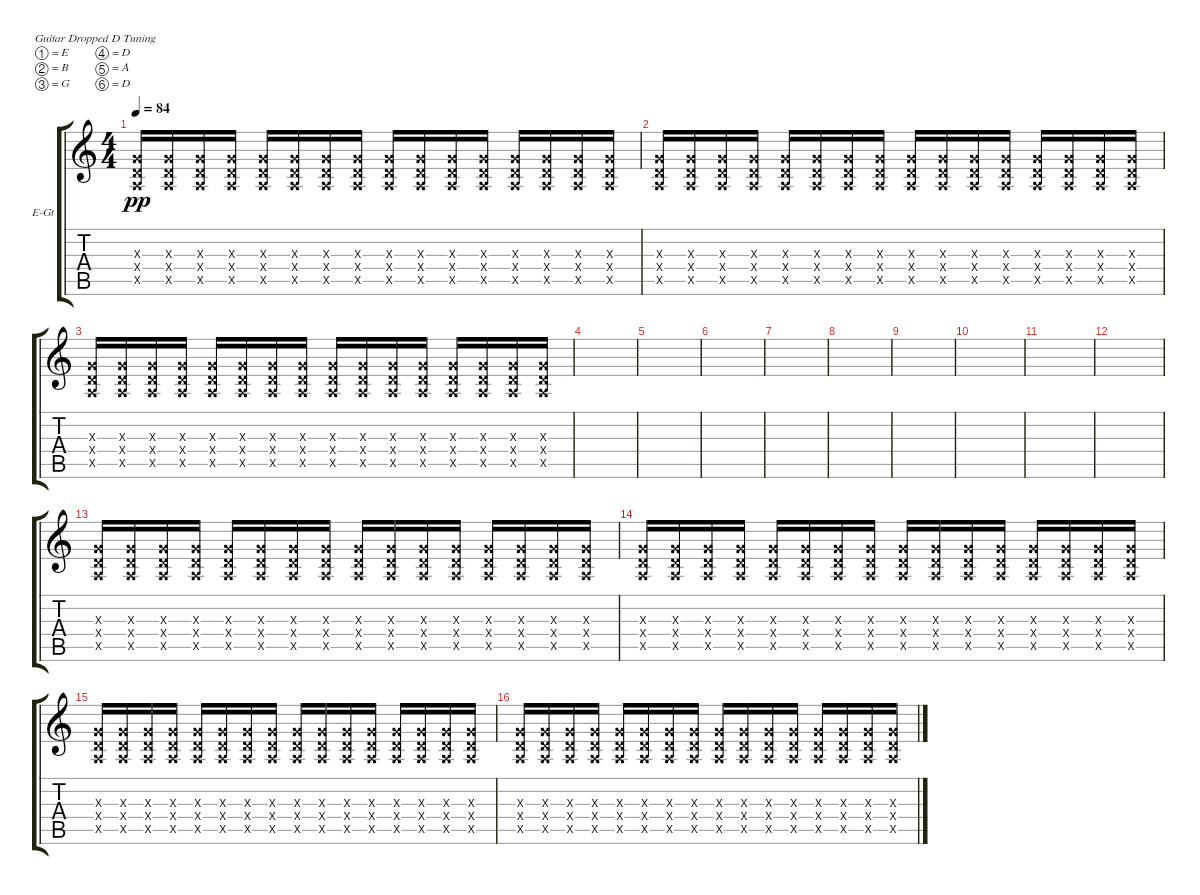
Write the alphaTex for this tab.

\defaultSystemsLayout 4
\bracketExtendMode groupsimilarinstruments
\firstSystemTrackNameOrientation horizontal
\otherSystemsTrackNameOrientation horizontal
\track ("Electric Guitar" "E-Gt") {instrument overdrivenguitar}
\staff {score tabs}
\tuning (E4 B3 G3 D3 A2 D2)
\ts (4 4)
\tempo 84
\clef g2
\scale
0.333333
\ks c
(0.5{x} 0.4{x} 0.3{x}).16{dy pp} (0.5{x} 0.4{x} 0.3{x}).16 (0.5{x} 0.4{x} 0.3{x}).16 (0.5{x} 0.4{x} 0.3{x}).16 (0.5{x} 0.4{x} 0.3{x}).16 (0.5{x} 0.4{x} 0.3{x}).16 (0.5{x} 0.4{x} 0.3{x}).16 (0.5{x} 0.4{x} 0.3{x}).16 (0.5{x} 0.4{x} 0.3{x}).16 (0.5{x} 0.4{x} 0.3{x}).16 (0.5{x} 0.4{x} 0.3{x}).16 (0.5{x} 0.4{x} 0.3{x}).16 (0.5{x} 0.4{x} 0.3{x}).16 (0.5{x} 0.4{x} 0.3{x}).16 (0.5{x} 0.4{x} 0.3{x}).16 (0.5{x} 0.4{x} 0.3{x}).16 |
\scale
0.333333 (0.5{x} 0.4{x} 0.3{x}).16 (0.5{x} 0.4{x} 0.3{x}).16 (0.5{x} 0.4{x} 0.3{x}).16 (0.5{x} 0.4{x} 0.3{x}).16 (0.5{x} 0.4{x} 0.3{x}).16 (0.5{x} 0.4{x} 0.3{x}).16 (0.5{x} 0.4{x} 0.3{x}).16 (0.5{x} 0.4{x} 0.3{x}).16 (0.5{x} 0.4{x} 0.3{x}).16 (0.5{x} 0.4{x} 0.3{x}).16 (0.5{x} 0.4{x} 0.3{x}).16 (0.5{x} 0.4{x} 0.3{x}).16 (0.5{x} 0.4{x} 0.3{x}).16 (0.5{x} 0.4{x} 0.3{x}).16 (0.5{x} 0.4{x} 0.3{x}).16 (0.5{x} 0.4{x} 0.3{x}).16 |
\scale
0.333333 (0.5{x} 0.4{x} 0.3{x}).16 (0.5{x} 0.4{x} 0.3{x}).16 (0.5{x} 0.4{x} 0.3{x}).16 (0.5{x} 0.4{x} 0.3{x}).16 (0.5{x} 0.4{x} 0.3{x}).16 (0.5{x} 0.4{x} 0.3{x}).16 (0.5{x} 0.4{x} 0.3{x}).16 (0.5{x} 0.4{x} 0.3{x}).16 (0.5{x} 0.4{x} 0.3{x}).16 (0.5{x} 0.4{x} 0.3{x}).16 (0.5{x} 0.4{x} 0.3{x}).16 (0.5{x} 0.4{x} 0.3{x}).16 (0.5{x} 0.4{x} 0.3{x}).16 (0.5{x} 0.4{x} 0.3{x}).16 (0.5{x} 0.4{x} 0.3{x}).16 (0.5{x} 0.4{x} 0.3{x}).16 |
\scale
0.333333 |
\scale
0.333333 |
\scale
0.333333 |
\scale
0.333333 |
\scale
0.333333 |
\scale
0.333333 |
\scale
0.333333 |
\scale
0.333333 |
\scale
0.333333 |
\scale
0.333333 (0.5{x} 0.4{x} 0.3{x}).16 (0.5{x} 0.4{x} 0.3{x}).16 (0.5{x} 0.4{x} 0.3{x}).16 (0.5{x} 0.4{x} 0.3{x}).16 (0.5{x} 0.4{x} 0.3{x}).16 (0.5{x} 0.4{x} 0.3{x}).16 (0.5{x} 0.4{x} 0.3{x}).16 (0.5{x} 0.4{x} 0.3{x}).16 (0.5{x} 0.4{x} 0.3{x}).16 (0.5{x} 0.4{x} 0.3{x}).16 (0.5{x} 0.4{x} 0.3{x}).16 (0.5{x} 0.4{x} 0.3{x}).16 (0.5{x} 0.4{x} 0.3{x}).16 (0.5{x} 0.4{x} 0.3{x}).16 (0.5{x} 0.4{x} 0.3{x}).16 (0.5{x} 0.4{x} 0.3{x}).16 |
\scale
0.333333 (0.5{x} 0.4{x} 0.3{x}).16 (0.5{x} 0.4{x} 0.3{x}).16 (0.5{x} 0.4{x} 0.3{x}).16 (0.5{x} 0.4{x} 0.3{x}).16 (0.5{x} 0.4{x} 0.3{x}).16 (0.5{x} 0.4{x} 0.3{x}).16 (0.5{x} 0.4{x} 0.3{x}).16 (0.5{x} 0.4{x} 0.3{x}).16 (0.5{x} 0.4{x} 0.3{x}).16 (0.5{x} 0.4{x} 0.3{x}).16 (0.5{x} 0.4{x} 0.3{x}).16 (0.5{x} 0.4{x} 0.3{x}).16 (0.5{x} 0.4{x} 0.3{x}).16 (0.5{x} 0.4{x} 0.3{x}).16 (0.5{x} 0.4{x} 0.3{x}).16 (0.5{x} 0.4{x} 0.3{x}).16 |
\scale
0.333333 (0.5{x} 0.4{x} 0.3{x}).16 (0.5{x} 0.4{x} 0.3{x}).16 (0.5{x} 0.4{x} 0.3{x}).16 (0.5{x} 0.4{x} 0.3{x}).16 (0.5{x} 0.4{x} 0.3{x}).16 (0.5{x} 0.4{x} 0.3{x}).16 (0.5{x} 0.4{x} 0.3{x}).16 (0.5{x} 0.4{x} 0.3{x}).16 (0.5{x} 0.4{x} 0.3{x}).16 (0.5{x} 0.4{x} 0.3{x}).16 (0.5{x} 0.4{x} 0.3{x}).16 (0.5{x} 0.4{x} 0.3{x}).16 (0.5{x} 0.4{x} 0.3{x}).16 (0.5{x} 0.4{x} 0.3{x}).16 (0.5{x} 0.4{x} 0.3{x}).16 (0.5{x} 0.4{x} 0.3{x}).16 |
\scale
0.333333 (0.5{x} 0.4{x} 0.3{x}).16 (0.5{x} 0.4{x} 0.3{x}).16 (0.5{x} 0.4{x} 0.3{x}).16 (0.5{x} 0.4{x} 0.3{x}).16 (0.5{x} 0.4{x} 0.3{x}).16 (0.5{x} 0.4{x} 0.3{x}).16 (0.5{x} 0.4{x} 0.3{x}).16 (0.5{x} 0.4{x} 0.3{x}).16 (0.5{x} 0.4{x} 0.3{x}).16 (0.5{x} 0.4{x} 0.3{x}).16 (0.5{x} 0.4{x} 0.3{x}).16 (0.5{x} 0.4{x} 0.3{x}).16 (0.5{x} 0.4{x} 0.3{x}).16 (0.5{x} 0.4{x} 0.3{x}).16 (0.5{x} 0.4{x} 0.3{x}).16 (0.5{x} 0.4{x} 0.3{x}).16
